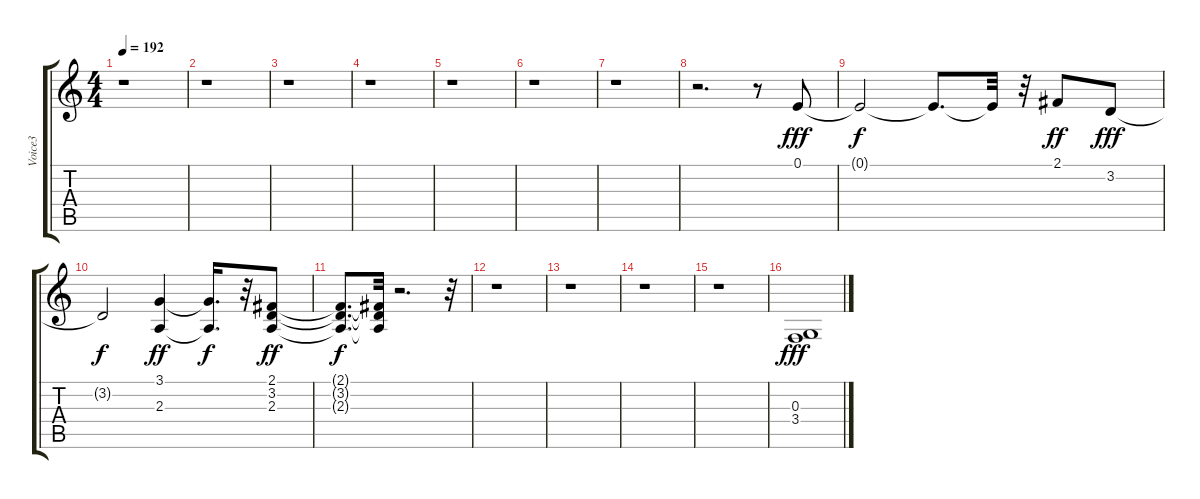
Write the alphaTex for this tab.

\track ("Voice3" "Voice3") {instrument choiraahs}
\staff {score tabs}
\tuning (E4 B3 G3 D3 A2 E2) {hide}
\ts (4 4)
\tempo 192
\clef g2
\ks c
r.1{dy f} |
r.1 |
r.1 |
r.1 |
r.1 |
r.1 |
r.1 |
r.2{d} r.8 0.1.8{dy fff} |
0.1{t}.2{dy f} 0.1{t}.8{d} 0.1{t}.32 r.32 2.1.8{dy ff} 3.2.8{dy fff} |
3.2{t}.2{dy f} (3.1 2.3).4{dy ff} (3.1{t} 2.3{t}).16{d dy f} r.32 (2.1 3.2 2.3).8{dy ff} |
(2.1{t} 3.2{t} 2.3{t}).8{d dy f} (2.1{t} 3.2{t} 2.3{t}).32 r.2{d} r.32 |
r.1 |
r.1 |
r.1 |
r.1 |
(0.3 3.4).1{dy fff balance 14}
